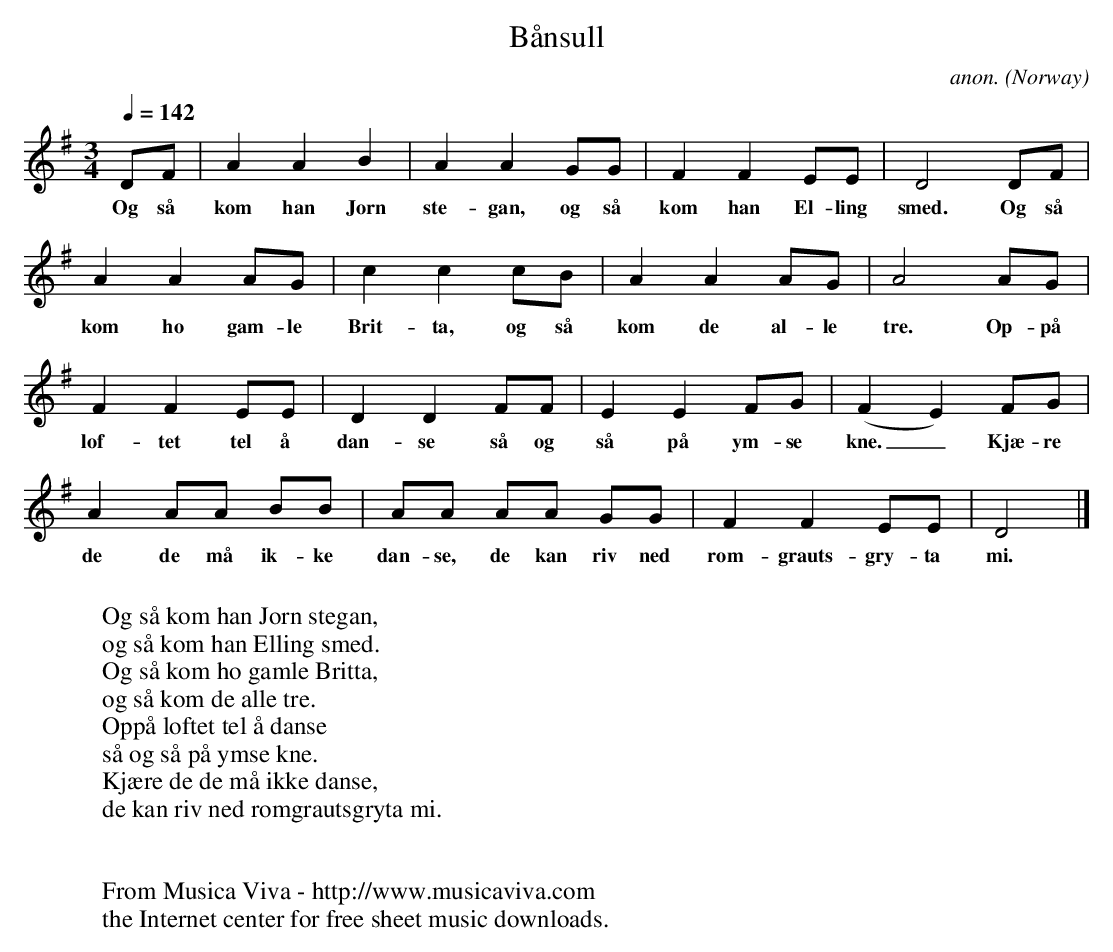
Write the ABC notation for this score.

X:1
T:B\aansull
C:anon.
O:Norway
M:3/4
L:1/4
Q:1/4=142
K:Em
D/F/|AAB|AAG/G/|FFE/E/|D2D/F/|
w:Og s\aa kom han J\orn ste-gan, og s\aa kom han El-ling smed. Og s\aa
AAA/G/|ccc/B/|AAA/G/|A2A/G/|
w:kom ho gam-le Brit-ta, og s\aa kom de al-le tre. Op-p\aa
FFE/E/|DDF/F/|EEF/G/|(FE)F/G/|
w:lof-tet tel \aa dan-se s\aa og s\aa p\aa ym-se kne._ Kj\ae-re
AA/A/ B/B/|A/A/ A/A/ G/G/|FFE/E/|D2|]
w:de de m\aa ik-ke dan-se, de kan riv ned r\om-grauts-gry-ta mi.
W:
W:Og s\aa kom han J\orn stegan,
W:og s\aa kom han Elling smed.
W:Og s\aa kom ho gamle Britta,
W:og s\aa kom de alle tre.
W:  Opp\aa loftet tel \aa danse
W:  s\aa og s\aa p\aa ymse kne.
W:  Kj\aere de de m\aa ikke danse,
W: de kan riv ned r\omgrautsgryta mi.
W:
W:
W:  From Musica Viva - http://www.musicaviva.com
W:  the Internet center for free sheet music downloads.
